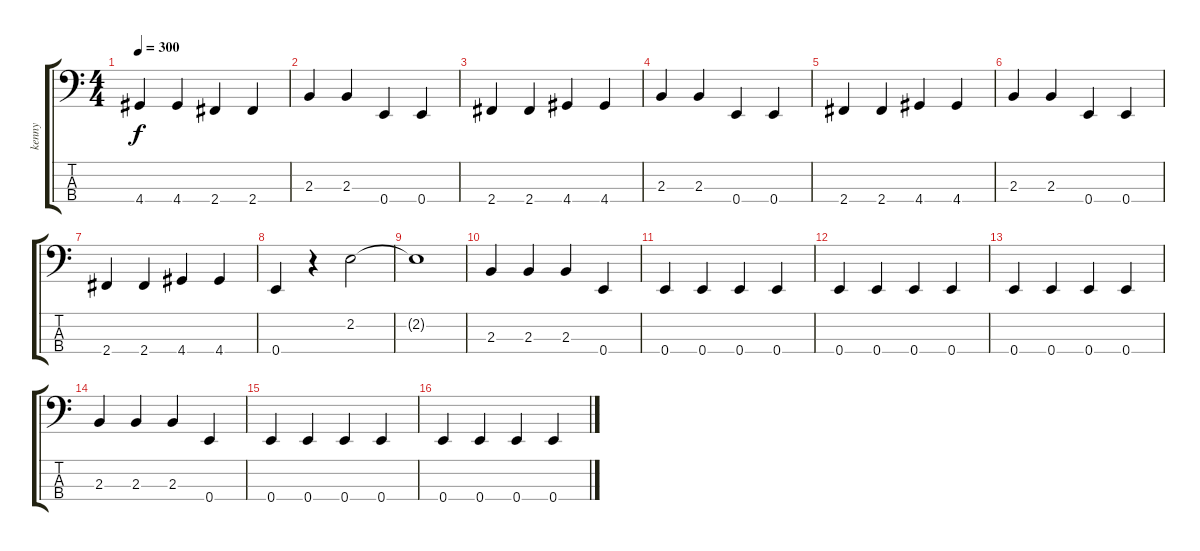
\track ("kenny" "kenny") {instrument electricbasspick}
\staff {score tabs}
\tuning (G2 D2 A1 E1) {hide}
\ts (4 4)
\tempo 300
\clef f4
\ks c
4.4.4{dy f} 4.4.4 2.4.4 2.4.4 |
2.3.4 2.3.4 0.4.4 0.4.4 |
2.4.4 2.4.4 4.4.4 4.4.4 |
2.3.4 2.3.4 0.4.4 0.4.4 |
2.4.4 2.4.4 4.4.4 4.4.4 |
2.3.4 2.3.4 0.4.4 0.4.4 |
2.4.4 2.4.4 4.4.4 4.4.4 |
0.4.4 r.4 2.2.2 |
2.2{t}.1 |
2.3.4 2.3.4 2.3.4 0.4.4 |
0.4.4 0.4.4 0.4.4 0.4.4 |
0.4.4 0.4.4 0.4.4 0.4.4 |
0.4.4 0.4.4 0.4.4 0.4.4 |
2.3.4 2.3.4 2.3.4 0.4.4 |
0.4.4 0.4.4 0.4.4 0.4.4 |
0.4.4 0.4.4 0.4.4 0.4.4
